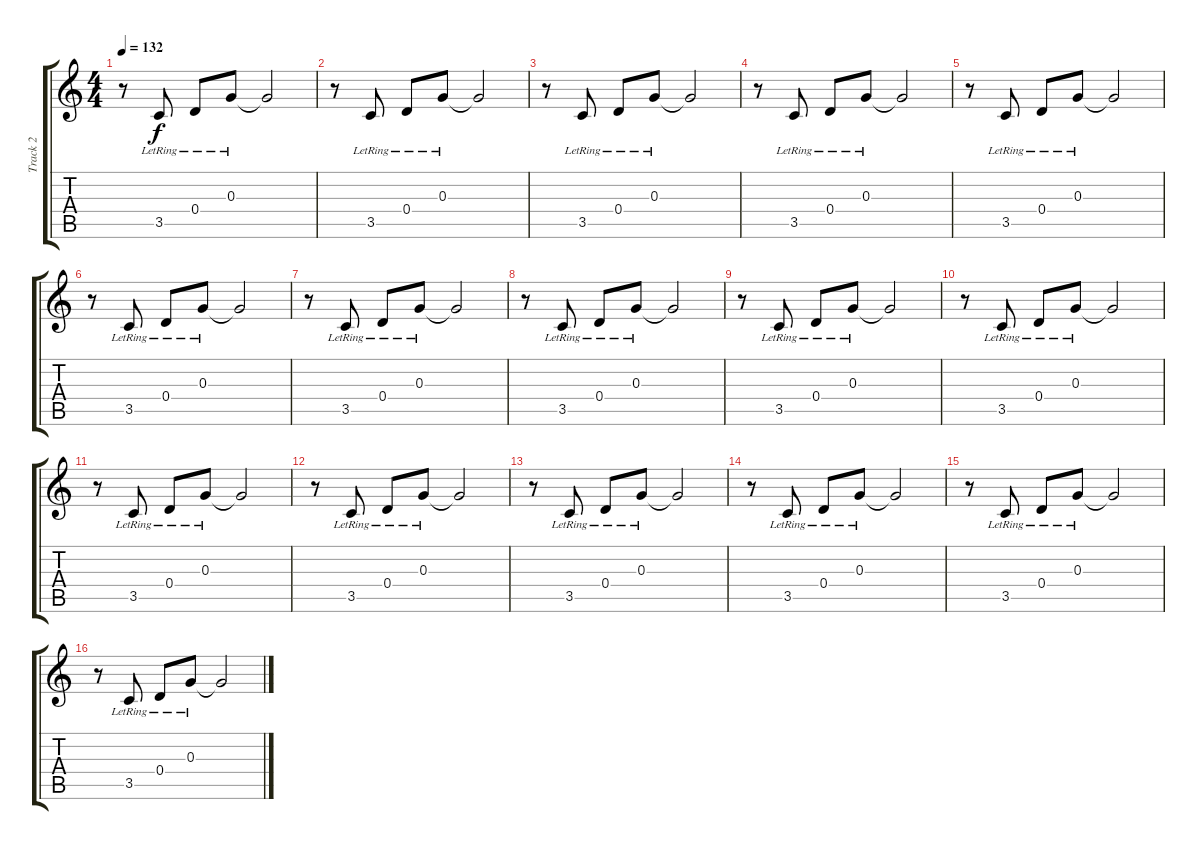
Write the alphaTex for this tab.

\track ("Track 2" "Track 2") {instrument distortionguitar}
\staff {score tabs}
\tuning (E4 B3 G3 D3 A2 E2) {hide}
\ts (4 4)
\tempo 132
\clef g2
\ks c
r.8{dy f} 3.5{lr}.8 0.4{lr}.8 0.3{lr}.8 0.3{t}.2 |
r.8 3.5{lr}.8 0.4{lr}.8 0.3{lr}.8 0.3{t}.2 |
r.8 3.5{lr}.8 0.4{lr}.8 0.3{lr}.8 0.3{t}.2 |
r.8 3.5{lr}.8 0.4{lr}.8 0.3{lr}.8 0.3{t}.2 |
r.8 3.5{lr}.8 0.4{lr}.8 0.3{lr}.8 0.3{t}.2 |
r.8 3.5{lr}.8 0.4{lr}.8 0.3{lr}.8 0.3{t}.2 |
r.8 3.5{lr}.8 0.4{lr}.8 0.3{lr}.8 0.3{t}.2 |
r.8 3.5{lr}.8 0.4{lr}.8 0.3{lr}.8 0.3{t}.2 |
r.8 3.5{lr}.8 0.4{lr}.8 0.3{lr}.8 0.3{t}.2 |
r.8 3.5{lr}.8 0.4{lr}.8 0.3{lr}.8 0.3{t}.2 |
r.8 3.5{lr}.8 0.4{lr}.8 0.3{lr}.8 0.3{t}.2 |
r.8 3.5{lr}.8 0.4{lr}.8 0.3{lr}.8 0.3{t}.2 |
r.8 3.5{lr}.8 0.4{lr}.8 0.3{lr}.8 0.3{t}.2 |
r.8 3.5{lr}.8 0.4{lr}.8 0.3{lr}.8 0.3{t}.2 |
r.8 3.5{lr}.8 0.4{lr}.8 0.3{lr}.8 0.3{t}.2 |
r.8 3.5{lr}.8 0.4{lr}.8 0.3{lr}.8 0.3{t}.2
